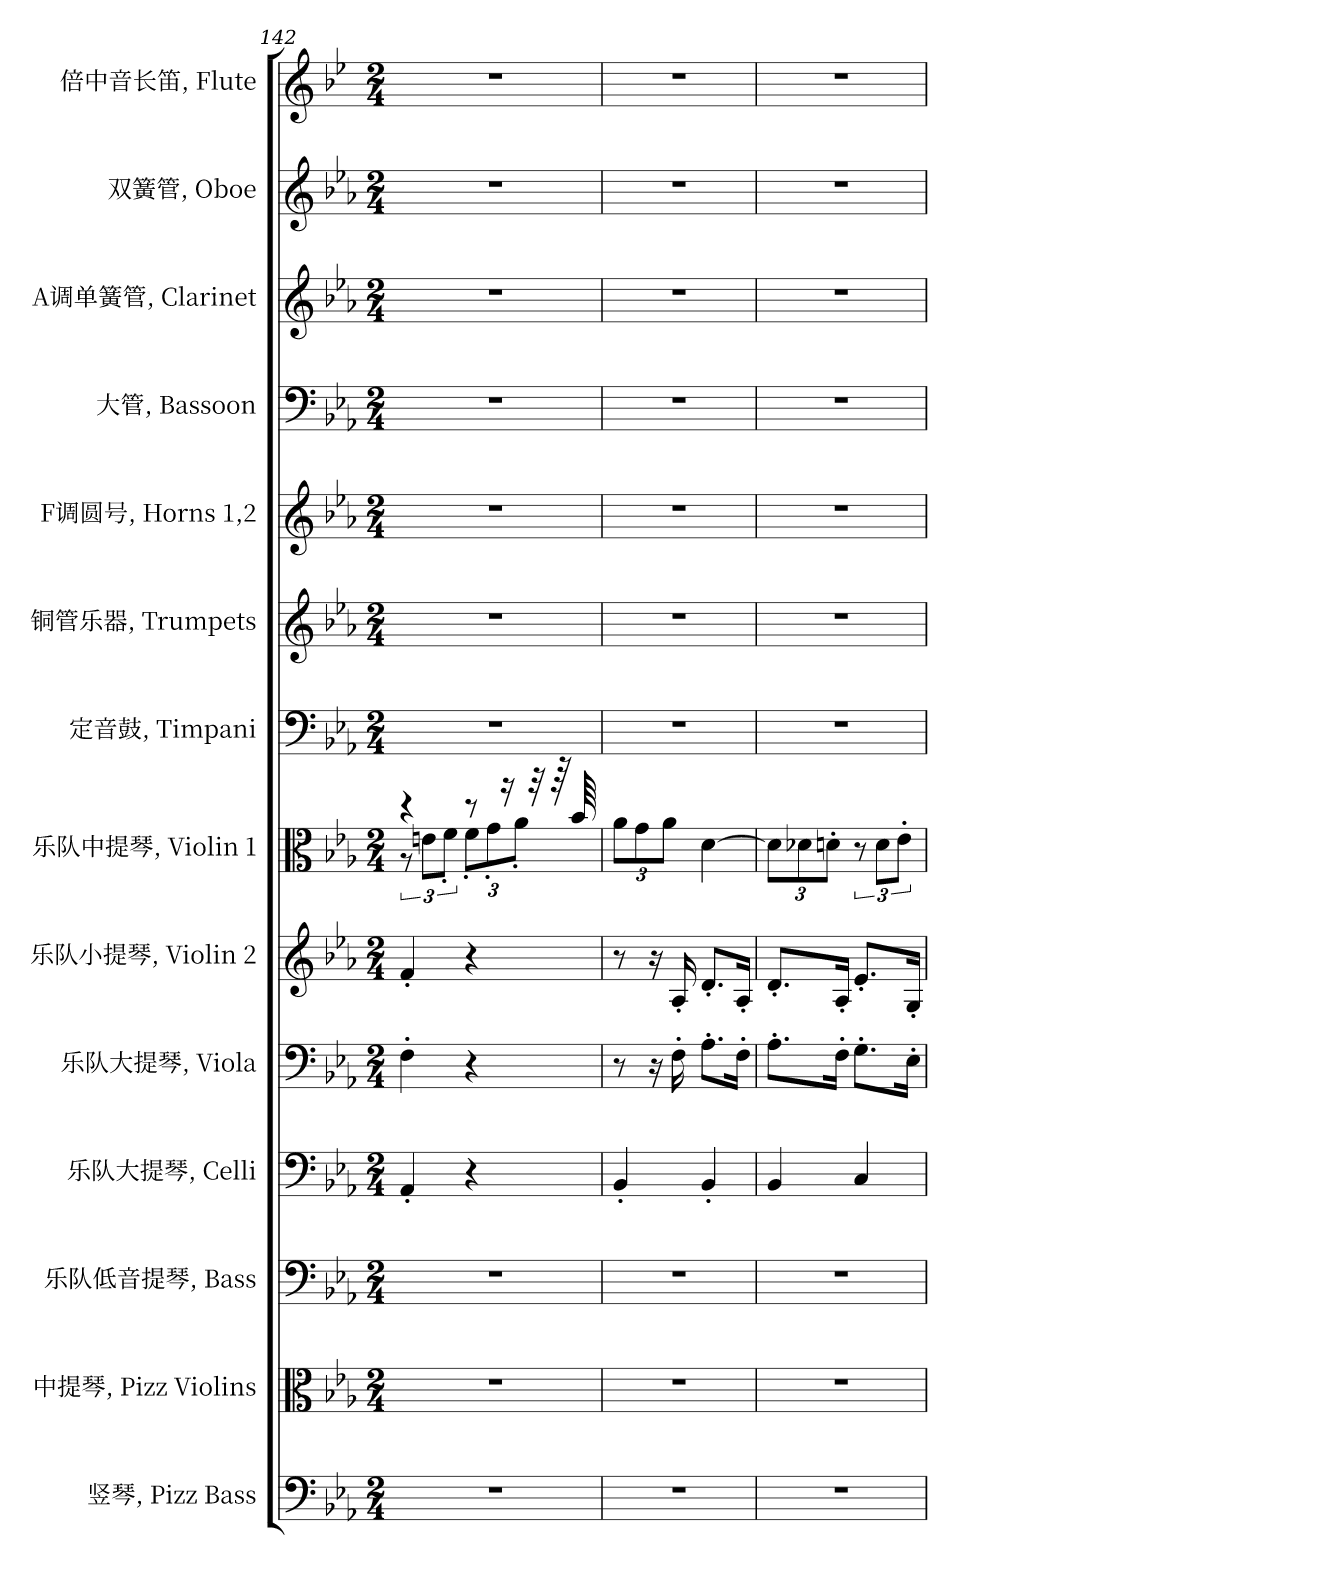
**kern	**kern	**kern	**kern	**kern	**kern	**kern	**kern	**kern	**kern	**kern	**kern	**kern	**kern
*part14	*part13	*part12	*part11	*part10	*part9	*part8	*part7	*part6	*part5	*part4	*part3	*part2	*part1
*staff14	*staff13	*staff12	*staff11	*staff10	*staff9	*staff8	*staff7	*staff6	*staff5	*staff4	*staff3	*staff2	*staff1
*I"竖琴, Pizz Bass	*I"中提琴, Pizz Violins	*I"乐队低音提琴, Bass	*I"乐队大提琴, Celli	*I"乐队大提琴, Viola	*I"乐队小提琴, Violin 2	*I"乐队中提琴, Violin 1	*I"定音鼓, Timpani	*I"铜管乐器, Trumpets	*I"F调圆号, Horns 1,2	*I"大管, Bassoon	*I"A调单簧管, Clarinet	*I"双簧管, Oboe	*I"倍中音长笛, Flute
*	*	*	*	*	*	*	*I'Timp.	*	*I'F Hn.	*I'Bsn.	*I'A Cl.	*I'Ob.	*
*clefF4	*clefC3	*clefF4	*clefF4	*clefF4	*clefG2	*clefC3	*clefF4	*clefG2	*clefG2	*clefF4	*clefG2	*clefG2	*clefG2
*	*	*ITrd7c12	*	*	*	*	*	*	*ITrd4c7	*	*ITrd2c3	*	*ITrd10c17
*k[b-e-a-]	*k[b-e-a-]	*k[b-e-a-]	*k[b-e-a-]	*k[b-e-a-]	*k[b-e-a-]	*k[b-e-a-]	*k[b-e-a-]	*k[b-e-a-]	*k[b-e-a-d-]	*k[b-e-a-]	*k[]	*k[b-e-a-]	*k[b-e-]
*M2/4	*M2/4	*M2/4	*M2/4	*M2/4	*M2/4	*M2/4	*M2/4	*M2/4	*M2/4	*M2/4	*M2/4	*M2/4	*M2/4
=142	=142	=142	=142	=142	=142	=142	=142	=142	=142	=142	=142	=142	=142
*	*	*	*	*	*	*^	*	*	*	*	*	*	*
2r	2r	2r	4AA-'/	4F'\	4f'/	4r	12r	2r	2r	2r	2r	2r	2r	2r
.	.	.	.	.	.	.	12en\L	.	.	.	.	.	.	.
.	.	.	.	.	.	.	12f'\J	.	.	.	.	.	.	.
*	*	*	*	*	*	*	*Xbrackettup	*	*	*	*	*	*	*
.	.	.	4r	4r	4r	8r	12f'\L	.	.	.	.	.	.	.
.	.	.	.	.	.	.	12g'\	.	.	.	.	.	.	.
.	.	.	.	.	.	16r	.	.	.	.	.	.	.	.
.	.	.	.	.	.	.	12a-'\J	.	.	.	.	.	.	.
.	.	.	.	.	.	32r	.	.	.	.	.	.	.	.
.	.	.	.	.	.	64r	.	.	.	.	.	.	.	.
.	.	.	.	.	.	64b-/	.	.	.	.	.	.	.	.
*	*	*	*	*	*	*v	*v	*	*	*	*	*	*	*
!!LO:PB:g=z
=143	=143	=143	=143	=143	=143	=143	=143	=143	=143	=143	=143	=143	=143
2r	2r	2r	4BB-'/	8r	8r	12a-\L	2r	2r	2r	2r	2r	2r	2r
.	.	.	.	.	.	12g\	.	.	.	.	.	.	.
.	.	.	.	16r	16r	.	.	.	.	.	.	.	.
.	.	.	.	.	.	12a-\J	.	.	.	.	.	.	.
.	.	.	.	16F'\	16A-'/	.	.	.	.	.	.	.	.
.	.	.	4BB-'/	8.A-'\L	8.d'/L	[4d\	.	.	.	.	.	.	.
.	.	.	.	16F'\Jk	16A-'/Jk	.	.	.	.	.	.	.	.
=144	=144	=144	=144	=144	=144	=144	=144	=144	=144	=144	=144	=144	=144
2r	2r	2r	4BB-/	8.A-'\L	8.d'/L	12d\L]	2r	2r	2r	2r	2r	2r	2r
.	.	.	.	.	.	12d-X\	.	.	.	.	.	.	.
.	.	.	.	.	.	12dn'\J	.	.	.	.	.	.	.
.	.	.	.	16F'\Jk	16A-'/Jk	.	.	.	.	.	.	.	.
*	*	*	*	*	*	*brackettup	*	*	*	*	*	*	*
.	.	.	4C/	8.G'\L	8.e-'/L	12r	.	.	.	.	.	.	.
.	.	.	.	.	.	12d\L	.	.	.	.	.	.	.
.	.	.	.	.	.	12e-'\J	.	.	.	.	.	.	.
.	.	.	.	16E-'\Jk	16G'/Jk	.	.	.	.	.	.	.	.
=	=	=	=	=	=	=	=	=	=	=	=	=	=
*-	*-	*-	*-	*-	*-	*-	*-	*-	*-	*-	*-	*-	*-
